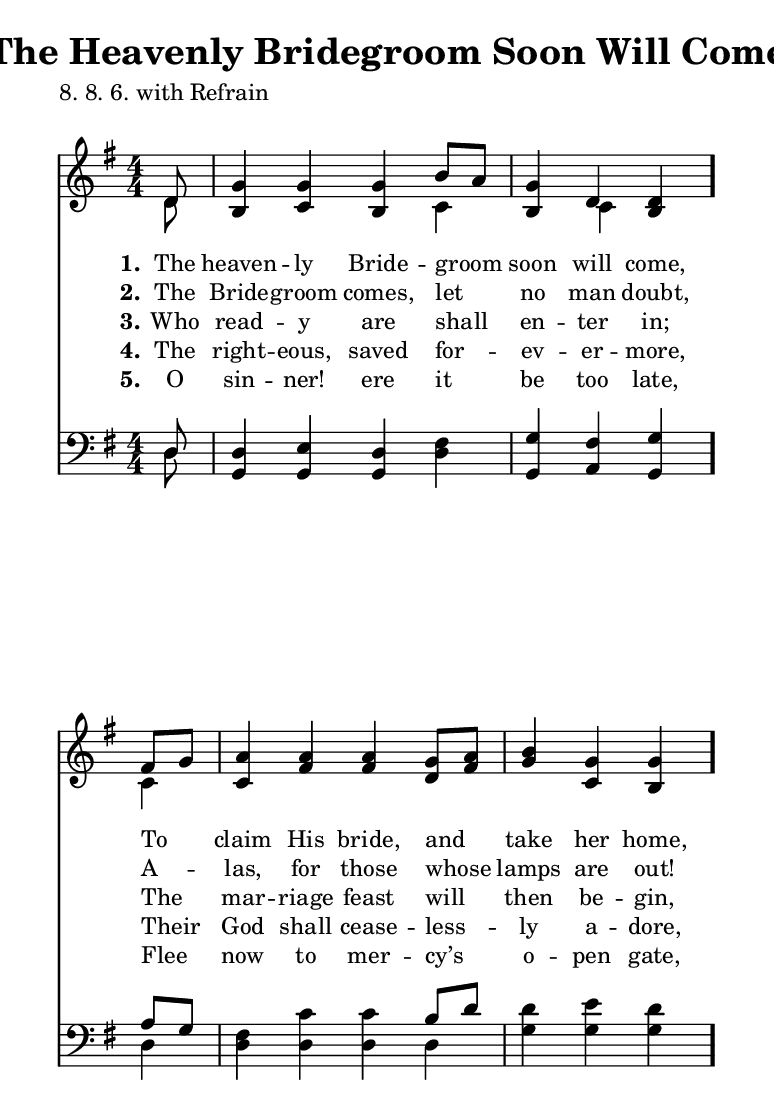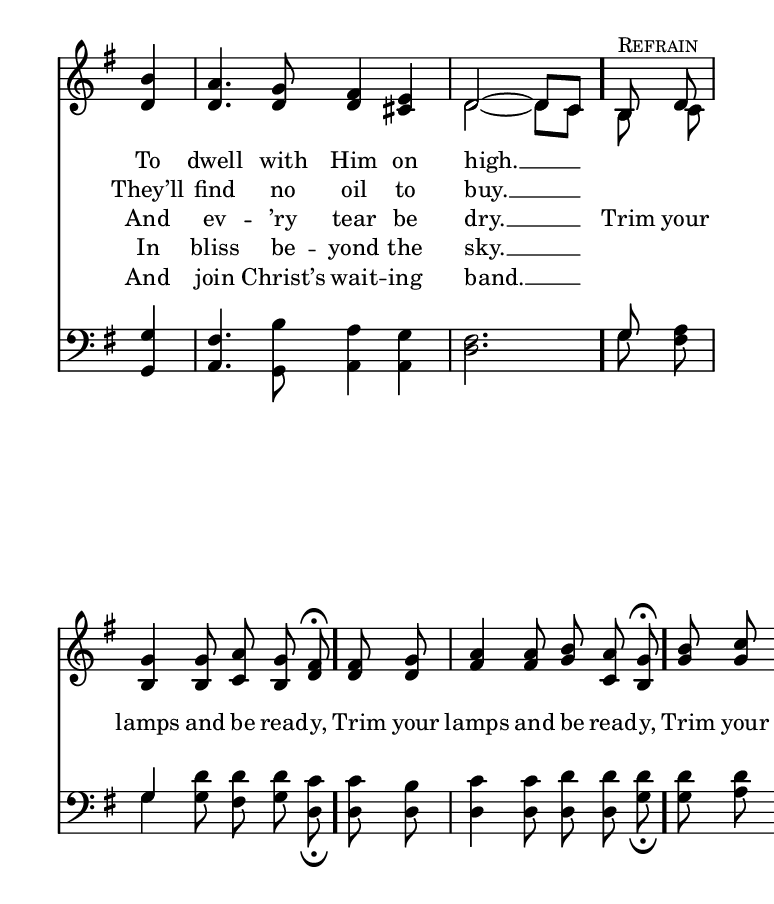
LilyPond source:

\include "common/global.ily"
\paper {
  \include "common/paper.ily"
  system-count = 4

}

\header{
  %gospel
  hymnnumber = "41"
  title = "The Heavenly Bridegroom Soon Will Come"
  tunename = ""
  meter = "8. 8. 6. with Refrain"
  poet = ""
  composer = ""
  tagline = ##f
}

% for fermata in MIDI
ta = { \tempo 4=78 }
tb = { \tempo 4=26 }

patternAA = { \ta c8 | c4 c4 c4 c8[ c8] | c4 c4 c4 }
patternAB = { \ta c8 | c4 c4 c4 c4      | c4 c4 c4 }
patternBA = { \ta c8[ c8] | c4 c4 c4 c8[ c8] | c4 c4 c4 }
patternBB = { \ta c4      | c4 c4 c4 c8[ c8] | c4 c4 c4 }
patternBC = { \ta c4      | c4 c4 c4 c4      | c4 c4 c4 }
patternCA = { \ta c4 | c4. c8 c4 c4 | c2 ~ c8[ c8] }
patternCB = { \ta c4 | c4. c8 c4 c4 | c2.          }
patternDA = { \ta c8 c8 | c4 c8 c8 c8 \tb c8 \ta }
patternDB = { \ta c8 c8 | c4 c8 c8 c8 c8 }
patternEA = { \ta c8 c8 | c4 c4 c4. }

global = {
  \include "common/overrides.ily"
  \override Staff.TimeSignature.style = #'numbered
  \time 4/4
  \override Score.MetronomeMark.transparent = ##t % hide all fermata changes too
  \ta
  \key g \major
  \partial 8
  \autoBeamOff
}

notesSoprano = {
\global
\relative c' {

  \changePitch \patternAA { d | g g g b a | g d d }
  \changePitch \patternBA { fis g | a a a g a | b g g }
  \changePitch \patternCA { b | a g fis e | d d c }

  << s^\markup { \small \caps "Refrain" }
  \changePitch \patternDA { b d | g g a g fis \fermata } >>
  \changePitch \patternDA { fis g | a a b a g \fermata }
  \changePitch \patternDB { b c | d d e d c }
  \changePitch \patternEA { b c | b a g }

  \bar "|."

}
}

notesAlto = {
\global
\relative e' {

  \changePitch \patternAB { d | b c b c | b c b }
  \changePitch \patternBB { c | c fis fis d fis | g c, b }
  \changePitch \patternCA { d | d d d cis | d d c }

  \changePitch \patternDA { b c | b b c b d }
  \changePitch \patternDA { d d | fis fis g c, b }
  \changePitch \patternDB { g' g | g g g g fis }
  \changePitch \patternEA { d e | g fis d }

}
}

notesTenor = {
\global
\relative a, {

  \changePitch \patternAB { d | d e d fis | g fis g }
  \changePitch \patternBA { a g | fis c' c b d | d e d }
  \changePitch \patternCB { g, | fis b a g | fis }

  \changePitch \patternDA { g a | g d' d d c }
  \changePitch \patternDA { c b | c c d d d }
  \changePitch \patternDB { d d | d d c b a }
  \changePitch \patternEA { g g | b c b }

}
}

notesBass = {
\global
\relative f {

  \changePitch \patternAB { d | g, g g d' | g, a g }
  \changePitch \patternBC { d' | d d d d | g g g }
  \changePitch \patternCB { g, | a g a a | d }

  \changePitch \patternDA { g fis | g g fis g d_\fermata }
  \changePitch \patternDA { d d | d d d d g_\fermata }
  \changePitch \patternDB { g a | b b c g d }
  \changePitch \patternEA { g, c | d d < g g, > }

}
}

Refrain = \lyricmode {

Trim your lamps and be read -- y, \bar "."
Trim your lamps and be read -- y, \bar "."
Trim your lamps and be read -- y, \bar "."
For the Bride -- groom’s nigh. \bar "."

}

wordsA = \lyricmode {
\set stanza = "1."

The heaven -- ly Bride -- groom soon will come, \bar "."
To claim His bride, and take her home, \bar "."
To dwell with Him on high. __ \bar "."

}

wordsB = \lyricmode {
\set stanza = "2."

The Bride -- groom comes, let no man doubt,
A -- las, for those whose lamps are out!
They’ll find no oil to buy. __

}

wordsC = \lyricmode {
\set stanza = "3."

Who read -- y are shall en -- ter in;
The mar -- riage feast will then be -- gin,
And ev -- ’ry tear be dry. __

\Refrain

}

wordsD = \lyricmode {
\set stanza = "4."

The right -- eous, saved for -- ev -- er -- more,
Their God shall cease -- less -- ly a -- dore,
In bliss be -- yond the sky. __

}

wordsE = \lyricmode {
\set stanza = "5."

O sin -- ner! ere it be too late,
Flee now to mer -- cy’s o -- pen gate,
And join Christ’s wait -- ing band. __

}

\score {
  \context ChoirStaff <<
    \context Staff = upper <<
      \set Staff.autoBeaming = ##f
      \set ChoirStaff.systemStartDelimiter = #'SystemStartBar
      \set ChoirStaff.printPartCombineTexts = ##f
      \partcombine #'(2 . 11) \notesSoprano \notesAlto
      \context NullVoice = sopranos { \voiceOne << \notesSoprano >> }
      \context Lyrics = one   \lyricsto sopranos \wordsA
      \context Lyrics = two   \lyricsto sopranos \wordsB
      \context Lyrics = three \lyricsto sopranos \wordsC
      \context Lyrics = four  \lyricsto sopranos \wordsD
      \context Lyrics = five  \lyricsto sopranos \wordsE
    >>
    \context Staff = men <<
      \set Staff.autoBeaming = ##f
      \clef bass
      \set ChoirStaff.printPartCombineTexts = ##f
      \partcombine #'(2 . 11) \notesTenor \notesBass
    >>
  >>
  \layout {
    \include "common/layout.ily"
  }
  #(cond ((ly:get-option 'eog-midi-permitted) #{ \midi{
    \include "common/midi.ily"
  } #}))
}

\version "2.19.49"  % necessary for upgrading to future LilyPond versions.

% vi:set et ts=2 sw=2 ai nocindent syntax=lilypond:
